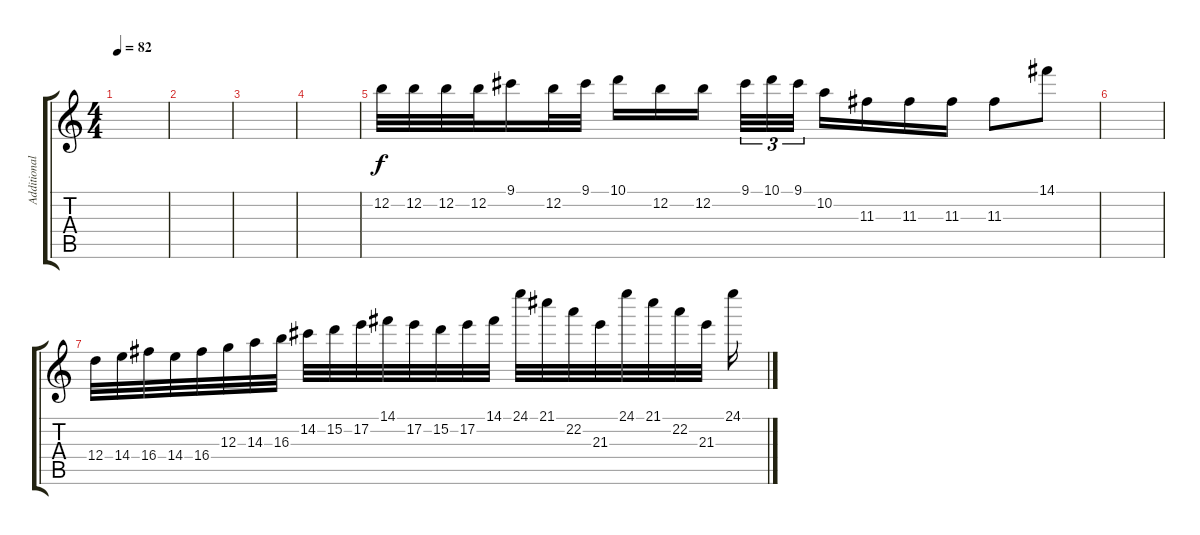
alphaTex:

\track ("Additional Acoustic lead" "Additional") {instrument acousticguitarsteel}
\staff {score tabs}
\tuning (E4 B3 G3 D3 A2 E2) {hide}
\ts (4 4)
\tempo 82
\clef g2
\ks c
|
|
|
|
12.2.32{volume 12 instrument distortionguitar} 12.2.32 12.2.32 12.2.32 9.1.16 12.2.32 9.1.32 10.1.16 12.2.16 12.2.16{beam splitsecondary} 9.1.32{tu (3 2)} 10.1.32{tu (3 2)} 9.1.32{tu (3 2)} 10.2.16 11.3.16 11.3.16 11.3.16 11.3.8 14.1.8 |
|
12.4.32 14.4.32 16.4.32 14.4.32 16.4.32 12.3.32 14.3.32 16.3.32 14.2.32 15.2.32 17.2.32 14.1.32 17.2.32 15.2.32 17.2.32 14.1.32 24.1.32 21.1.32 22.2.32 21.3.32 24.1.32 21.1.32 22.2.32 21.3.32 24.1.16
